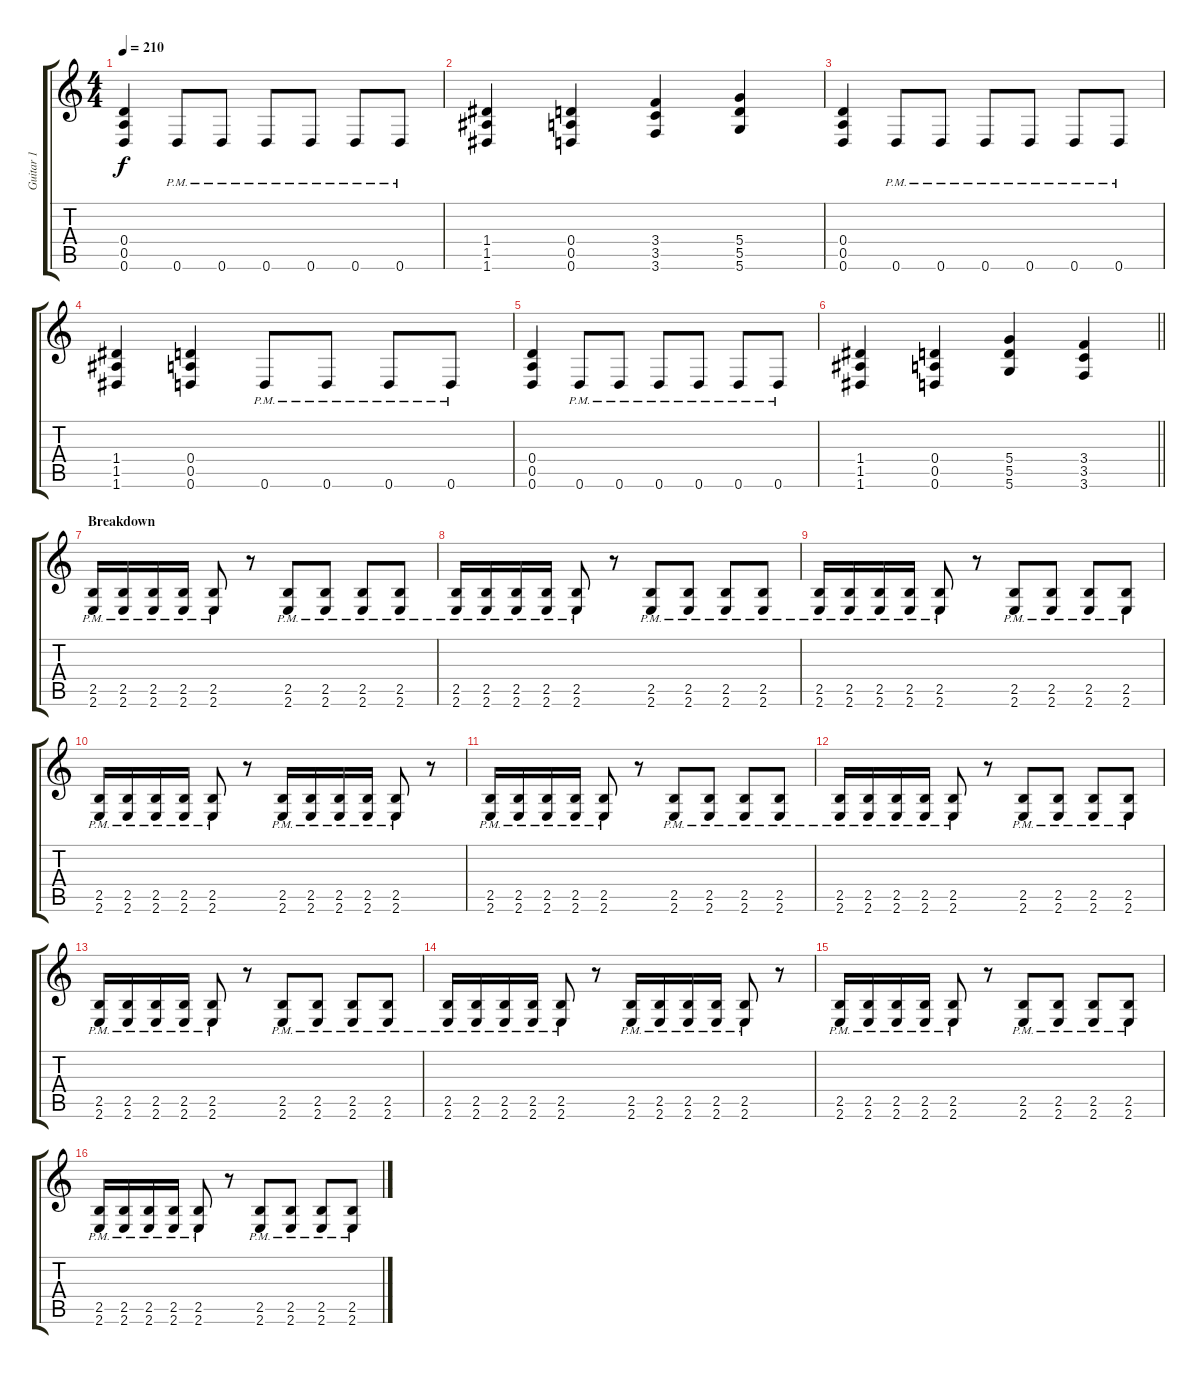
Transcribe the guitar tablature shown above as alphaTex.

\track ("Guitar 1" "Guitar 1") {instrument distortionguitar}
\staff {score tabs}
\tuning (E4 B3 G3 D3 A2 D2) {hide}
\ts (4 4)
\tempo 210
\clef g2
\ks c
(0.4 0.5 0.6).4{dy f} 0.6{pm}.8 0.6{pm}.8 0.6{pm}.8 0.6{pm}.8 0.6{pm}.8 0.6{pm}.8 |
(1.4 1.5 1.6).4 (0.4 0.5 0.6).4 (3.4 3.5 3.6).4 (5.4 5.5 5.6).4 |
(0.4 0.5 0.6).4 0.6{pm}.8 0.6{pm}.8 0.6{pm}.8 0.6{pm}.8 0.6{pm}.8 0.6{pm}.8 |
(1.4 1.5 1.6).4 (0.4 0.5 0.6).4 0.6{pm}.8 0.6{pm}.8 0.6{pm}.8 0.6{pm}.8 |
(0.4 0.5 0.6).4 0.6{pm}.8 0.6{pm}.8 0.6{pm}.8 0.6{pm}.8 0.6{pm}.8 0.6{pm}.8 |
\barLineRight lightlight
(1.4 1.5 1.6).4 (0.4 0.5 0.6).4 (5.4 5.5 5.6).4 (3.4 3.5 3.6).4 |
\section ("" "Breakdown")
(2.5{pm} 2.6{pm}).16 (2.5{pm} 2.6{pm}).16 (2.5{pm} 2.6{pm}).16 (2.5{pm} 2.6{pm}).16 (2.5{pm} 2.6{pm}).8 r.8 (2.5{pm} 2.6{pm}).8 (2.5{pm} 2.6{pm}).8 (2.5{pm} 2.6{pm}).8 (2.5{pm} 2.6{pm}).8 |
(2.5{pm} 2.6{pm}).16 (2.5{pm} 2.6{pm}).16 (2.5{pm} 2.6{pm}).16 (2.5{pm} 2.6{pm}).16 (2.5{pm} 2.6{pm}).8 r.8 (2.5{pm} 2.6{pm}).8 (2.5{pm} 2.6{pm}).8 (2.5{pm} 2.6{pm}).8 (2.5{pm} 2.6{pm}).8 |
(2.5{pm} 2.6{pm}).16 (2.5{pm} 2.6{pm}).16 (2.5{pm} 2.6{pm}).16 (2.5{pm} 2.6{pm}).16 (2.5{pm} 2.6{pm}).8 r.8 (2.5{pm} 2.6{pm}).8 (2.5{pm} 2.6{pm}).8 (2.5{pm} 2.6{pm}).8 (2.5{pm} 2.6{pm}).8 |
(2.5{pm} 2.6{pm}).16 (2.5{pm} 2.6{pm}).16 (2.5{pm} 2.6{pm}).16 (2.5{pm} 2.6{pm}).16 (2.5{pm} 2.6{pm}).8 r.8 (2.5{pm} 2.6{pm}).16 (2.5{pm} 2.6{pm}).16 (2.5{pm} 2.6{pm}).16 (2.5{pm} 2.6{pm}).16 (2.5{pm} 2.6{pm}).8 r.8 |
(2.5{pm} 2.6{pm}).16 (2.5{pm} 2.6{pm}).16 (2.5{pm} 2.6{pm}).16 (2.5{pm} 2.6{pm}).16 (2.5{pm} 2.6{pm}).8 r.8 (2.5{pm} 2.6{pm}).8 (2.5{pm} 2.6{pm}).8 (2.5{pm} 2.6{pm}).8 (2.5{pm} 2.6{pm}).8 |
(2.5{pm} 2.6{pm}).16 (2.5{pm} 2.6{pm}).16 (2.5{pm} 2.6{pm}).16 (2.5{pm} 2.6{pm}).16 (2.5{pm} 2.6{pm}).8 r.8 (2.5{pm} 2.6{pm}).8 (2.5{pm} 2.6{pm}).8 (2.5{pm} 2.6{pm}).8 (2.5{pm} 2.6{pm}).8 |
(2.5{pm} 2.6{pm}).16 (2.5{pm} 2.6{pm}).16 (2.5{pm} 2.6{pm}).16 (2.5{pm} 2.6{pm}).16 (2.5{pm} 2.6{pm}).8 r.8 (2.5{pm} 2.6{pm}).8 (2.5{pm} 2.6{pm}).8 (2.5{pm} 2.6{pm}).8 (2.5{pm} 2.6{pm}).8 |
(2.5{pm} 2.6{pm}).16 (2.5{pm} 2.6{pm}).16 (2.5{pm} 2.6{pm}).16 (2.5{pm} 2.6{pm}).16 (2.5{pm} 2.6{pm}).8 r.8 (2.5{pm} 2.6{pm}).16 (2.5{pm} 2.6{pm}).16 (2.5{pm} 2.6{pm}).16 (2.5{pm} 2.6{pm}).16 (2.5{pm} 2.6{pm}).8 r.8 |
(2.5{pm} 2.6{pm}).16 (2.5{pm} 2.6{pm}).16 (2.5{pm} 2.6{pm}).16 (2.5{pm} 2.6{pm}).16 (2.5{pm} 2.6{pm}).8 r.8 (2.5{pm} 2.6{pm}).8 (2.5{pm} 2.6{pm}).8 (2.5{pm} 2.6{pm}).8 (2.5{pm} 2.6{pm}).8 |
(2.5{pm} 2.6{pm}).16 (2.5{pm} 2.6{pm}).16 (2.5{pm} 2.6{pm}).16 (2.5{pm} 2.6{pm}).16 (2.5{pm} 2.6{pm}).8 r.8 (2.5{pm} 2.6{pm}).8 (2.5{pm} 2.6{pm}).8 (2.5{pm} 2.6{pm}).8 (2.5{pm} 2.6{pm}).8
